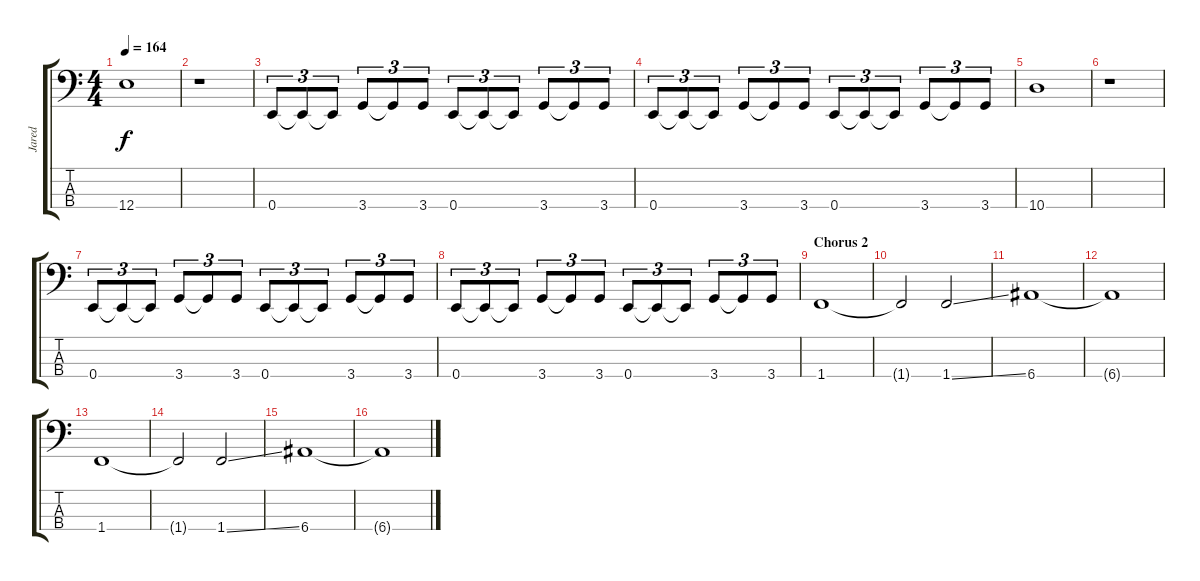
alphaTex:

\track ("Jared" "Jared") {instrument electricbassfinger}
\staff {score tabs}
\tuning (G2 D2 A1 E1) {hide}
\ts (4 4)
\tempo 164
\clef f4
\ks c
12.4.1{dy f volume 0} |
r.1{volume 16} |
0.4.8{tu (3 2)} 0.4{t}.8{tu (3 2)} 0.4{t}.8{tu (3 2)} 3.4.8{tu (3 2)} 3.4{t}.8{tu (3 2)} 3.4.8{tu (3 2)} 0.4.8{tu (3 2)} 0.4{t}.8{tu (3 2)} 0.4{t}.8{tu (3 2)} 3.4.8{tu (3 2)} 3.4{t}.8{tu (3 2)} 3.4.8{tu (3 2)} |
0.4.8{tu (3 2)} 0.4{t}.8{tu (3 2)} 0.4{t}.8{tu (3 2)} 3.4.8{tu (3 2)} 3.4{t}.8{tu (3 2)} 3.4.8{tu (3 2)} 0.4.8{tu (3 2)} 0.4{t}.8{tu (3 2)} 0.4{t}.8{tu (3 2)} 3.4.8{tu (3 2)} 3.4{t}.8{tu (3 2)} 3.4.8{tu (3 2)} |
10.4.1{volume 0} |
r.1{volume 16} |
0.4.8{tu (3 2)} 0.4{t}.8{tu (3 2)} 0.4{t}.8{tu (3 2)} 3.4.8{tu (3 2)} 3.4{t}.8{tu (3 2)} 3.4.8{tu (3 2)} 0.4.8{tu (3 2)} 0.4{t}.8{tu (3 2)} 0.4{t}.8{tu (3 2)} 3.4.8{tu (3 2)} 3.4{t}.8{tu (3 2)} 3.4.8{tu (3 2)} |
0.4.8{tu (3 2)} 0.4{t}.8{tu (3 2)} 0.4{t}.8{tu (3 2)} 3.4.8{tu (3 2)} 3.4{t}.8{tu (3 2)} 3.4.8{tu (3 2)} 0.4.8{tu (3 2)} 0.4{t}.8{tu (3 2)} 0.4{t}.8{tu (3 2)} 3.4.8{tu (3 2)} 3.4{t}.8{tu (3 2)} 3.4.8{tu (3 2)} |
\section ("" "Chorus 2")
1.4.1 |
1.4{t}.2 1.4{ss}.2 |
6.4.1 |
6.4{t}.1 |
1.4.1 |
1.4{t}.2 1.4{ss}.2 |
6.4.1 |
6.4{t}.1
